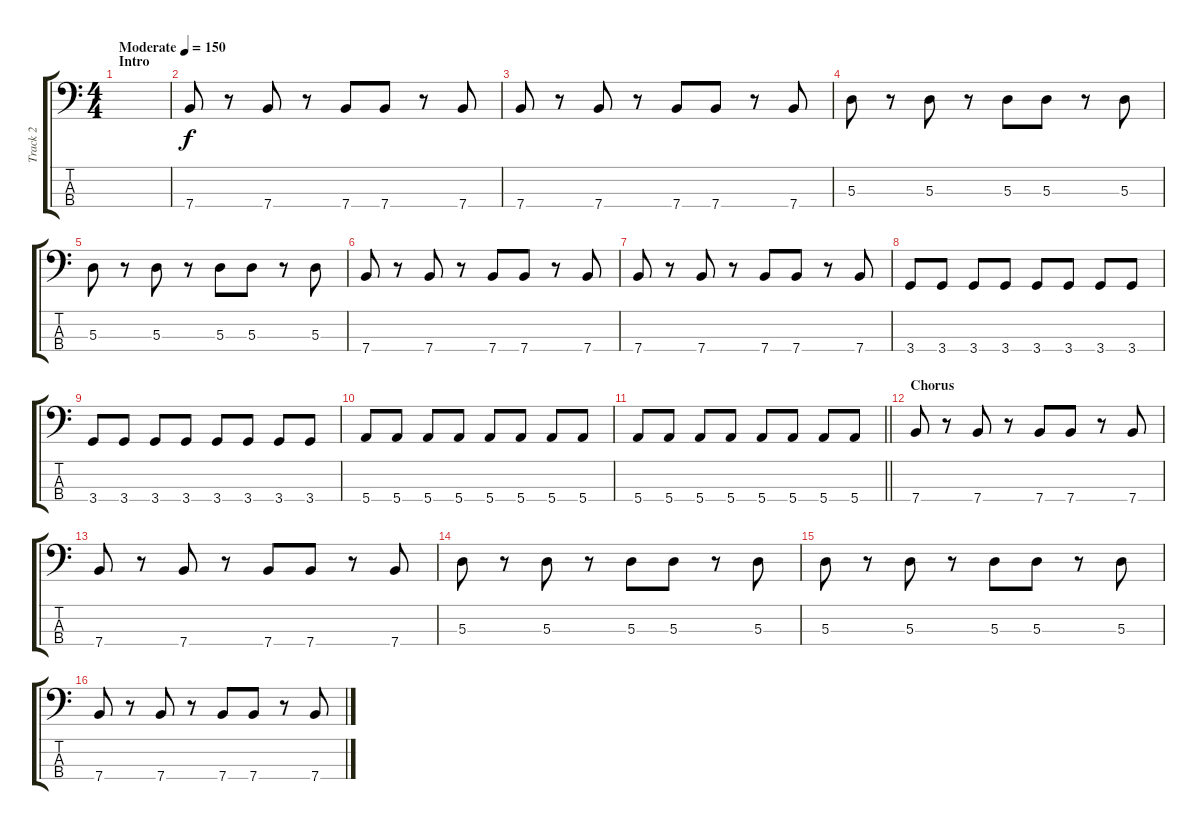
\track ("Track 2" "Track 2") {instrument electricbasspick bank 255}
\staff {score tabs}
\tuning (G2 D2 A1 E1) {hide}
\ts (4 4)
\section ("" "Intro")
\tempo (150 "Moderate")
\clef f4
\ks c
|
7.4.8 r.8 7.4.8 r.8 7.4.8 7.4.8 r.8 7.4.8 |
7.4.8 r.8 7.4.8 r.8 7.4.8 7.4.8 r.8 7.4.8 |
5.3.8 r.8 5.3.8 r.8 5.3.8 5.3.8 r.8 5.3.8 |
5.3.8 r.8 5.3.8 r.8 5.3.8 5.3.8 r.8 5.3.8 |
7.4.8 r.8 7.4.8 r.8 7.4.8 7.4.8 r.8 7.4.8 |
7.4.8 r.8 7.4.8 r.8 7.4.8 7.4.8 r.8 7.4.8 |
3.4.8 3.4.8 3.4.8 3.4.8 3.4.8 3.4.8 3.4.8 3.4.8 |
3.4.8 3.4.8 3.4.8 3.4.8 3.4.8 3.4.8 3.4.8 3.4.8 |
5.4.8 5.4.8 5.4.8 5.4.8 5.4.8 5.4.8 5.4.8 5.4.8 |
\barLineRight lightlight
5.4.8 5.4.8 5.4.8 5.4.8 5.4.8 5.4.8 5.4.8 5.4.8 |
\section ("" "Chorus")
7.4.8 r.8 7.4.8 r.8 7.4.8 7.4.8 r.8 7.4.8 |
7.4.8 r.8 7.4.8 r.8 7.4.8 7.4.8 r.8 7.4.8 |
5.3.8 r.8 5.3.8 r.8 5.3.8 5.3.8 r.8 5.3.8 |
5.3.8 r.8 5.3.8 r.8 5.3.8 5.3.8 r.8 5.3.8 |
7.4.8 r.8 7.4.8 r.8 7.4.8 7.4.8 r.8 7.4.8
